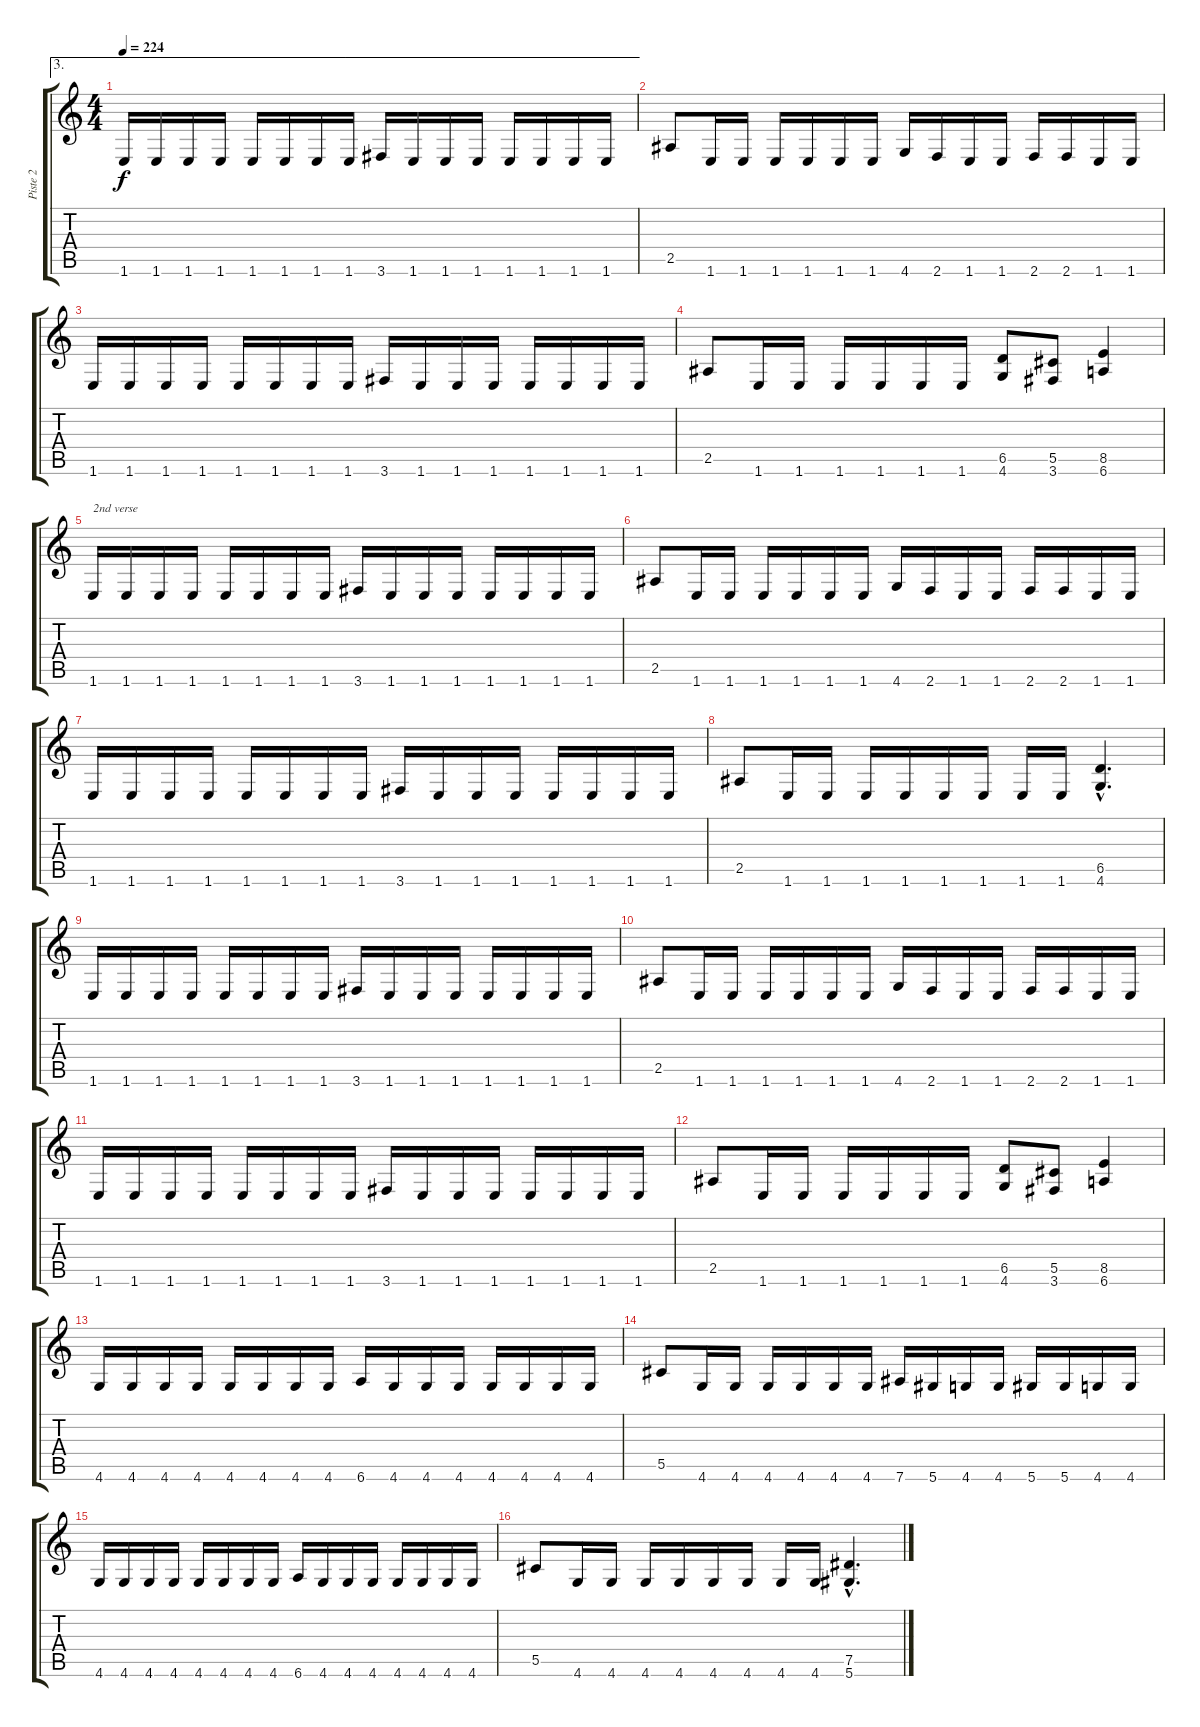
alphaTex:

\track ("Piste 2" "Piste 2") {instrument distortionguitar}
\staff {score tabs}
\tuning (Eb4 Bb3 Gb3 Db3 Ab2 Eb2) {hide}
\ae 3
\ts (4 4)
\tempo 224
\clef g2
\ks c
1.6.16{dy f} 1.6.16 1.6.16 1.6.16 1.6.16 1.6.16 1.6.16 1.6.16 3.6.16 1.6.16 1.6.16 1.6.16 1.6.16 1.6.16 1.6.16 1.6.16 |
2.5.8 1.6.16 1.6.16 1.6.16 1.6.16 1.6.16 1.6.16 4.6.16 2.6.16 1.6.16 1.6.16 2.6.16 2.6.16 1.6.16 1.6.16 |
1.6.16 1.6.16 1.6.16 1.6.16 1.6.16 1.6.16 1.6.16 1.6.16 3.6.16 1.6.16 1.6.16 1.6.16 1.6.16 1.6.16 1.6.16 1.6.16 |
2.5.8 1.6.16 1.6.16 1.6.16 1.6.16 1.6.16 1.6.16 (6.5 4.6).8 (5.5 3.6).8 (8.5 6.6).4 |
1.6.16{txt "2nd verse"} 1.6.16 1.6.16 1.6.16 1.6.16 1.6.16 1.6.16 1.6.16 3.6.16 1.6.16 1.6.16 1.6.16 1.6.16 1.6.16 1.6.16 1.6.16 |
2.5.8 1.6.16 1.6.16 1.6.16 1.6.16 1.6.16 1.6.16 4.6.16 2.6.16 1.6.16 1.6.16 2.6.16 2.6.16 1.6.16 1.6.16 |
1.6.16 1.6.16 1.6.16 1.6.16 1.6.16 1.6.16 1.6.16 1.6.16 3.6.16 1.6.16 1.6.16 1.6.16 1.6.16 1.6.16 1.6.16 1.6.16 |
2.5.8 1.6.16 1.6.16 1.6.16 1.6.16 1.6.16 1.6.16 1.6.16 1.6.16 (6.5{hac} 4.6{hac}).4{d} |
1.6.16 1.6.16 1.6.16 1.6.16 1.6.16 1.6.16 1.6.16 1.6.16 3.6.16 1.6.16 1.6.16 1.6.16 1.6.16 1.6.16 1.6.16 1.6.16 |
2.5.8 1.6.16 1.6.16 1.6.16 1.6.16 1.6.16 1.6.16 4.6.16 2.6.16 1.6.16 1.6.16 2.6.16 2.6.16 1.6.16 1.6.16 |
1.6.16 1.6.16 1.6.16 1.6.16 1.6.16 1.6.16 1.6.16 1.6.16 3.6.16 1.6.16 1.6.16 1.6.16 1.6.16 1.6.16 1.6.16 1.6.16 |
2.5.8 1.6.16 1.6.16 1.6.16 1.6.16 1.6.16 1.6.16 (6.5 4.6).8 (5.5 3.6).8 (8.5 6.6).4 |
4.6.16 4.6.16 4.6.16 4.6.16 4.6.16 4.6.16 4.6.16 4.6.16 6.6.16 4.6.16 4.6.16 4.6.16 4.6.16 4.6.16 4.6.16 4.6.16 |
5.5.8 4.6.16 4.6.16 4.6.16 4.6.16 4.6.16 4.6.16 7.6.16 5.6.16 4.6.16 4.6.16 5.6.16 5.6.16 4.6.16 4.6.16 |
4.6.16 4.6.16 4.6.16 4.6.16 4.6.16 4.6.16 4.6.16 4.6.16 6.6.16 4.6.16 4.6.16 4.6.16 4.6.16 4.6.16 4.6.16 4.6.16 |
5.5.8 4.6.16 4.6.16 4.6.16 4.6.16 4.6.16 4.6.16 4.6.16 4.6.16 (7.5{hac} 5.6{hac}).4{d}
